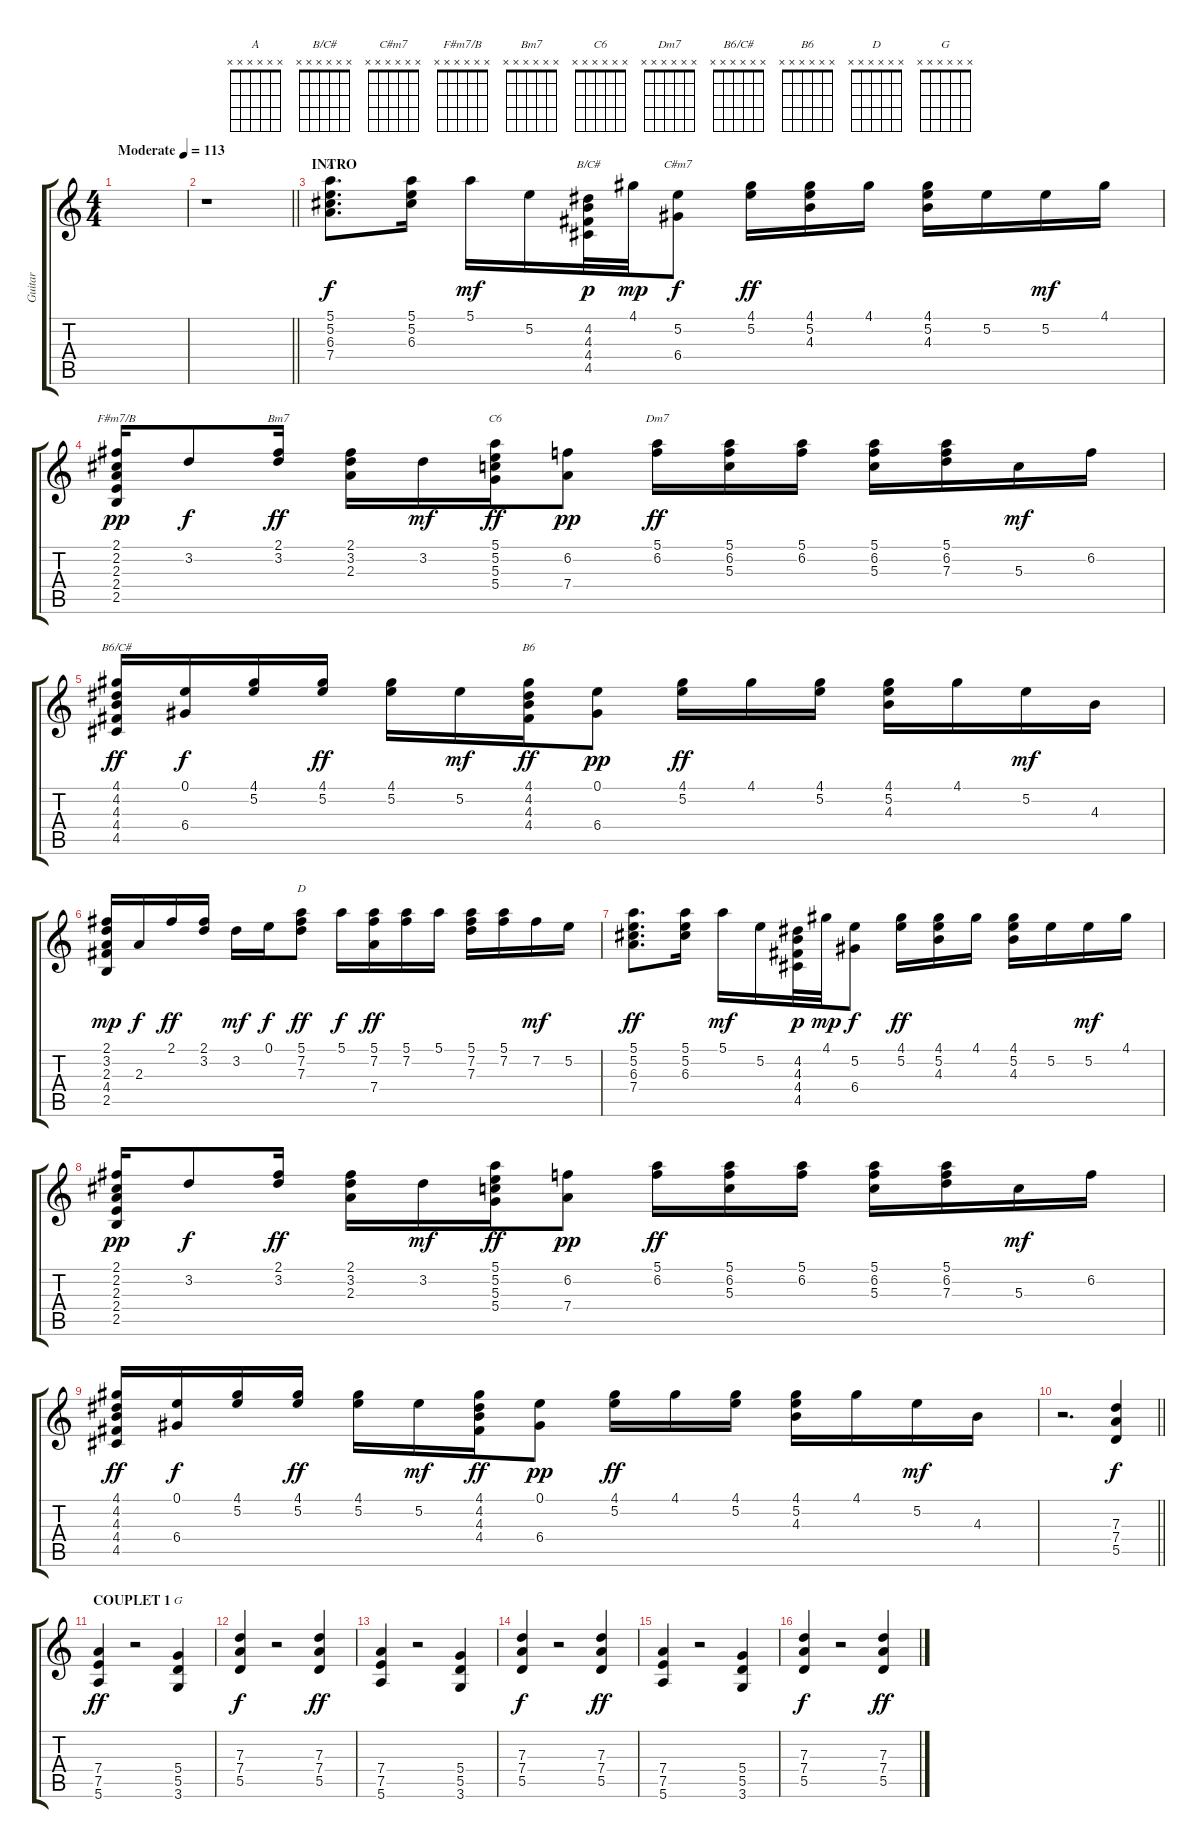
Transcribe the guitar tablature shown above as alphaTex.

\track ("Guitar" "Guitar") {instrument electricguitarclean}
\staff {score tabs}
\tuning (E4 B3 G3 D3 A2 E2) {hide}
\chord ("A" x x x x x x)
\chord ("B/C#" x x x x x x)
\chord ("C#m7" x x x x x x)
\chord ("F#m7/B" x x x x x x)
\chord ("Bm7" x x x x x x)
\chord ("C6" x x x x x x)
\chord ("Dm7" x x x x x x)
\chord ("B6/C#" x x x x x x)
\chord ("B6" x x x x x x)
\chord ("D" x x x x x x)
\chord ("G" x x x x x x)
\ts (4 4)
\tempo (113 "Moderate")
\clef g2
\ks c
|
\barLineRight lightlight
r.1 |
\section ("" "INTRO")
(5.1 5.2 6.3 7.4).8{d ch "A"} (5.1 5.2 6.3).16 5.1.16{dy mf} 5.2.16 (4.2 4.3 4.4 4.5).32{ch "B/C#" dy p} 4.1.32{dy mp} (5.2 6.4).8{ch "C#m7" dy f} (4.1 5.2).16{dy ff} (4.1 5.2 4.3).16 4.1.16 (4.1 5.2 4.3).16 5.2.16 5.2.16{dy mf} 4.1.16 |
(2.1 2.2 2.3 2.4 2.5).16{ch "F#m7/B" dy pp} 3.2.8{dy f} (2.1 3.2).16{ch "Bm7" dy ff} (2.1 3.2 2.3).16 3.2.16{dy mf} (5.1 5.2 5.3 5.4).16{ch "C6" dy ff} (6.2 7.4).8{dy pp} (5.1 6.2).16{ch "Dm7" dy ff} (5.1 6.2 5.3).16 (5.1 6.2).16 (5.1 6.2 5.3).16 (5.1 6.2 7.3).16 5.3.16{dy mf} 6.2.16 |
(4.1 4.2 4.3 4.4 4.5).16{ch "B6/C#" dy ff} (0.1 6.4).16{dy f} (4.1 5.2).16 (4.1 5.2).16{dy ff} (4.1 5.2).16 5.2.16{dy mf} (4.1 4.2 4.3 4.4).16{ch "B6" dy ff} (0.1 6.4).8{dy pp} (4.1 5.2).16{dy ff} 4.1.16 (4.1 5.2).16 (4.1 5.2 4.3).16 4.1.16 5.2.16{dy mf} 4.3.16 |
(2.1 3.2 2.3 4.4 2.5).16{dy mp} 2.3.16{dy f} 2.1.16{dy ff} (2.1 3.2).16 3.2.16{dy mf} 0.1.16{dy f} (5.1 7.2 7.3).8{ch "D" dy ff} 5.1.16{dy f} (5.1 7.2 7.4).16{dy ff} (5.1 7.2).16 5.1.16 (5.1 7.2 7.3).16 (5.1 7.2).16 7.2.16{dy mf} 5.2.16 |
(5.1 5.2 6.3 7.4).8{d dy ff} (5.1 5.2 6.3).16 5.1.16{dy mf} 5.2.16 (4.2 4.3 4.4 4.5).32{dy p} 4.1.32{dy mp} (5.2 6.4).8{dy f} (4.1 5.2).16{dy ff} (4.1 5.2 4.3).16 4.1.16 (4.1 5.2 4.3).16 5.2.16 5.2.16{dy mf} 4.1.16 |
(2.1 2.2 2.3 2.4 2.5).16{dy pp} 3.2.8{dy f} (2.1 3.2).16{dy ff} (2.1 3.2 2.3).16 3.2.16{dy mf} (5.1 5.2 5.3 5.4).16{dy ff} (6.2 7.4).8{dy pp} (5.1 6.2).16{dy ff} (5.1 6.2 5.3).16 (5.1 6.2).16 (5.1 6.2 5.3).16 (5.1 6.2 7.3).16 5.3.16{dy mf} 6.2.16 |
(4.1 4.2 4.3 4.4 4.5).16{dy ff} (0.1 6.4).16{dy f} (4.1 5.2).16 (4.1 5.2).16{dy ff} (4.1 5.2).16 5.2.16{dy mf} (4.1 4.2 4.3 4.4).16{dy ff} (0.1 6.4).8{dy pp} (4.1 5.2).16{dy ff} 4.1.16 (4.1 5.2).16 (4.1 5.2 4.3).16 4.1.16 5.2.16{dy mf} 4.3.16 |
\barLineRight lightlight
r.2{d instrument overdrivenguitar} (7.3 7.4 5.5).4{dy f} |
\section ("" "COUPLET 1")
(7.4 7.5 5.6).4{dy ff} r.2 (5.4 5.5 3.6).4{ch "G"} |
(7.3 7.4 5.5).4{dy f} r.2 (7.3 7.4 5.5).4{dy ff} |
(7.4 7.5 5.6).4 r.2 (5.4 5.5 3.6).4 |
(7.3 7.4 5.5).4{dy f} r.2 (7.3 7.4 5.5).4{dy ff} |
(7.4 7.5 5.6).4 r.2 (5.4 5.5 3.6).4 |
(7.3 7.4 5.5).4{dy f} r.2 (7.3 7.4 5.5).4{dy ff}
